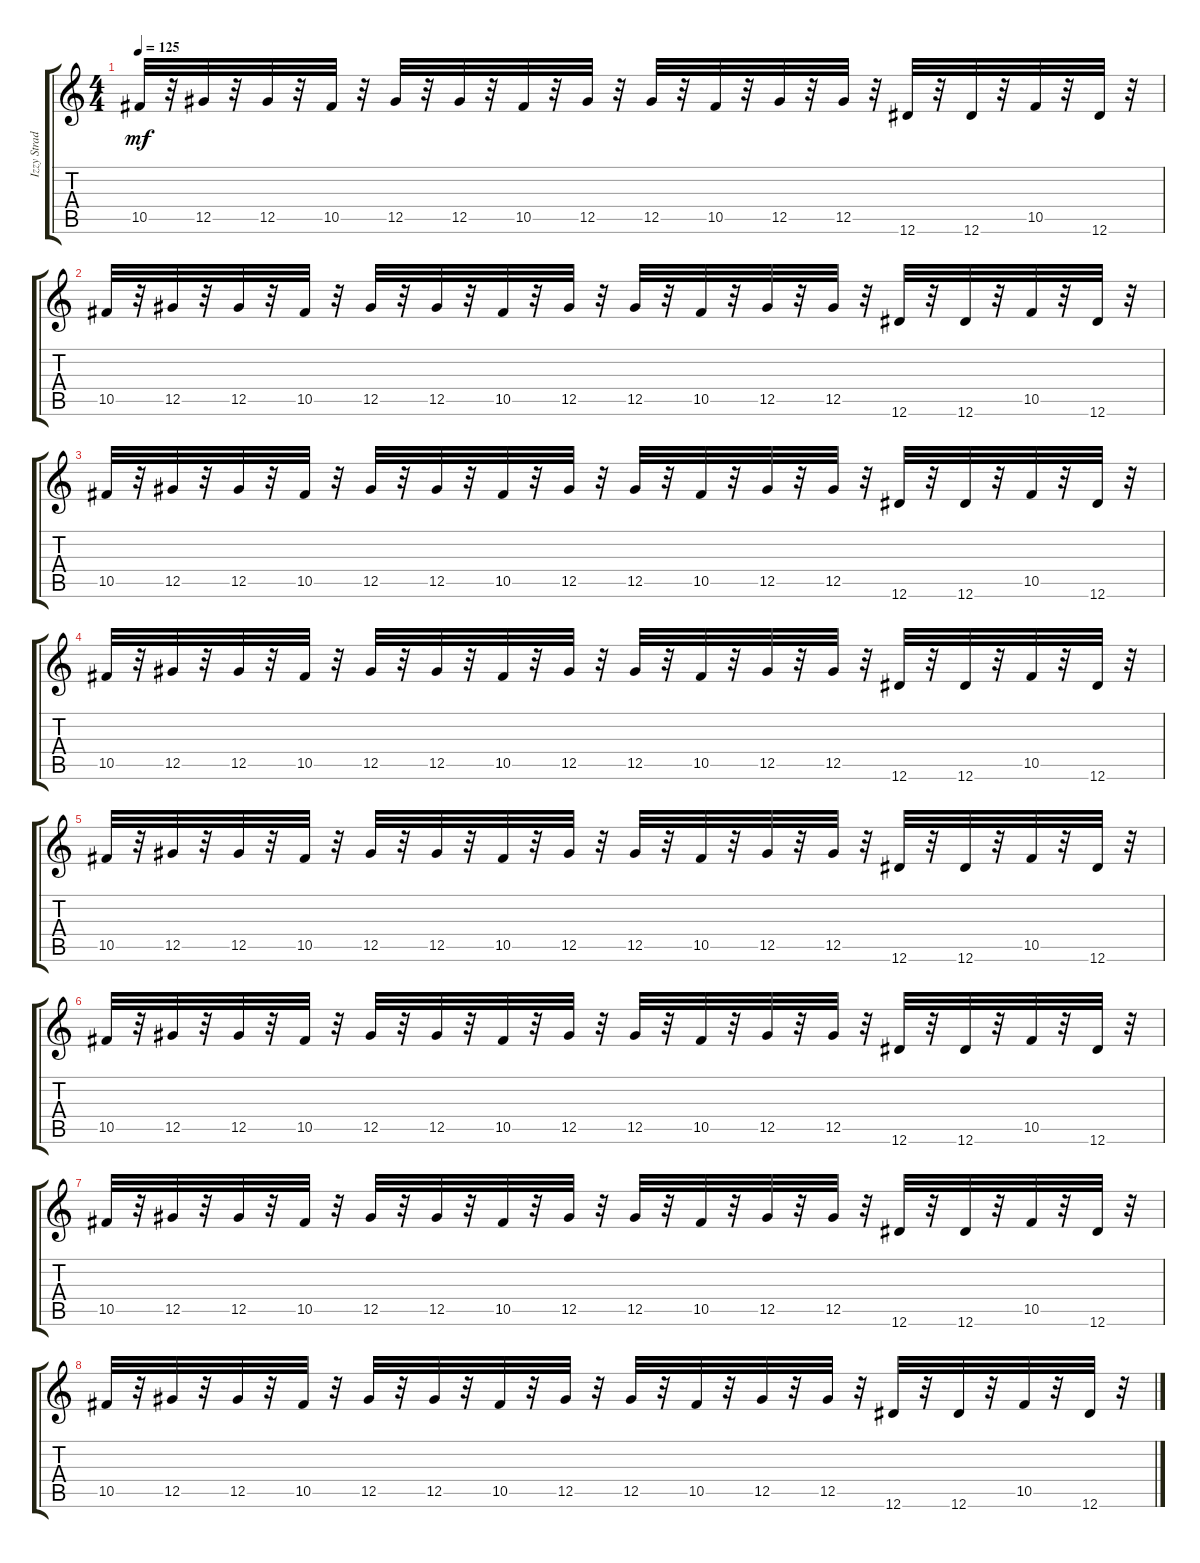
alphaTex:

\track ("Izzy Stradlin" "Izzy Strad") {instrument overdrivenguitar}
\staff {score tabs}
\tuning (Eb4 Bb3 Gb3 Db3 Ab2 Eb2) {hide}
\ts (4 4)
\tempo 125
\clef g2
\ks c
10.5.32{dy mf} r.32 12.5.32 r.32 12.5.32 r.32 10.5.32 r.32 12.5.32 r.32 12.5.32 r.32 10.5.32 r.32 12.5.32 r.32 12.5.32 r.32 10.5.32 r.32 12.5.32 r.32 12.5.32 r.32 12.6.32 r.32 12.6.32 r.32 10.5.32 r.32 12.6.32 r.32 |
10.5.32 r.32 12.5.32 r.32 12.5.32 r.32 10.5.32 r.32 12.5.32 r.32 12.5.32 r.32 10.5.32 r.32 12.5.32 r.32 12.5.32 r.32 10.5.32 r.32 12.5.32 r.32 12.5.32 r.32 12.6.32 r.32 12.6.32 r.32 10.5.32 r.32 12.6.32 r.32 |
10.5.32 r.32 12.5.32 r.32 12.5.32 r.32 10.5.32 r.32 12.5.32 r.32 12.5.32 r.32 10.5.32 r.32 12.5.32 r.32 12.5.32 r.32 10.5.32 r.32 12.5.32 r.32 12.5.32 r.32 12.6.32 r.32 12.6.32 r.32 10.5.32 r.32 12.6.32 r.32 |
10.5.32 r.32 12.5.32 r.32 12.5.32 r.32 10.5.32 r.32 12.5.32 r.32 12.5.32 r.32 10.5.32 r.32 12.5.32 r.32 12.5.32 r.32 10.5.32 r.32 12.5.32 r.32 12.5.32 r.32 12.6.32 r.32 12.6.32 r.32 10.5.32 r.32 12.6.32 r.32 |
10.5.32 r.32 12.5.32 r.32 12.5.32 r.32 10.5.32 r.32 12.5.32 r.32 12.5.32 r.32 10.5.32 r.32 12.5.32 r.32 12.5.32 r.32 10.5.32 r.32 12.5.32 r.32 12.5.32 r.32 12.6.32 r.32 12.6.32 r.32 10.5.32 r.32 12.6.32 r.32 |
10.5.32 r.32 12.5.32 r.32 12.5.32 r.32 10.5.32 r.32 12.5.32 r.32 12.5.32 r.32 10.5.32 r.32 12.5.32 r.32 12.5.32 r.32 10.5.32 r.32 12.5.32 r.32 12.5.32 r.32 12.6.32 r.32 12.6.32 r.32 10.5.32 r.32 12.6.32 r.32 |
10.5.32 r.32 12.5.32 r.32 12.5.32 r.32 10.5.32 r.32 12.5.32 r.32 12.5.32 r.32 10.5.32 r.32 12.5.32 r.32 12.5.32 r.32 10.5.32 r.32 12.5.32 r.32 12.5.32 r.32 12.6.32 r.32 12.6.32 r.32 10.5.32 r.32 12.6.32 r.32 |
10.5.32 r.32 12.5.32 r.32 12.5.32 r.32 10.5.32 r.32 12.5.32 r.32 12.5.32 r.32 10.5.32 r.32 12.5.32 r.32 12.5.32 r.32 10.5.32 r.32 12.5.32 r.32 12.5.32 r.32 12.6.32 r.32 12.6.32 r.32 10.5.32 r.32 12.6.32 r.32
